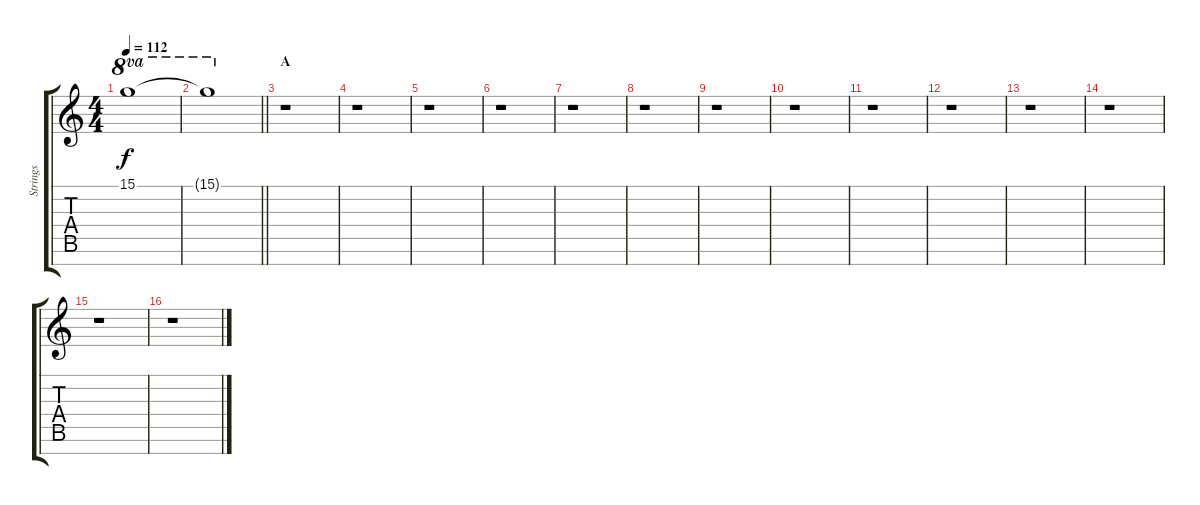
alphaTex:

\track ("Strings" "Strings") {instrument stringensemble1}
\staff {score tabs}
\tuning (E5 B4 G4 D4 A3 E3 B2) {hide}
\ts (4 4)
\tempo 112
\clef g2
\ks c
15.1{t}.1{ot 8va dy f} |
\barLineRight lightlight
15.1{t}.1{ot 8va} |
\section ("" "A")
r.1 |
r.1 |
r.1 |
r.1 |
r.1 |
r.1 |
r.1 |
r.1 |
r.1 |
r.1 |
r.1 |
r.1 |
r.1 |
r.1
